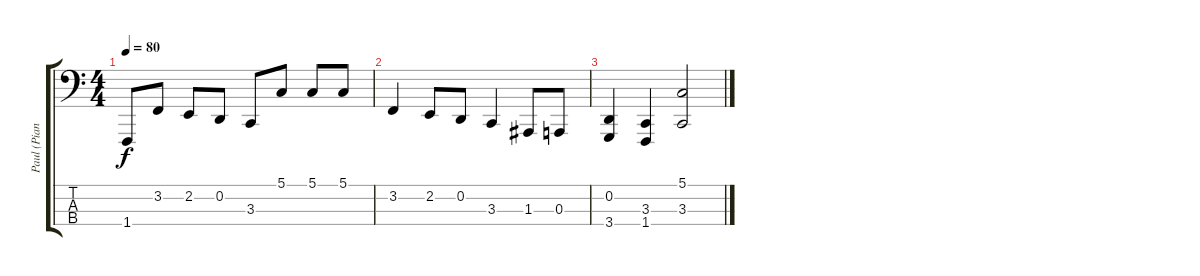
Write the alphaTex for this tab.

\track ("Paul (Piano Left Hand)" "Paul (Pian") {instrument brightacousticpiano}
\staff {score tabs}
\tuning (G2 D2 A1 E1) {hide}
\ts (4 4)
\tempo 80
\clef f4
\ks c
1.4.8{dy f} 3.2.8 2.2.8 0.2.8 3.3.8 5.1.8 5.1.8 5.1.8 |
3.2.4 2.2.8 0.2.8 3.3.4 1.3.8 0.3.8 |
(0.2 3.4).4 (3.3 1.4).4 (5.1 3.3).2
